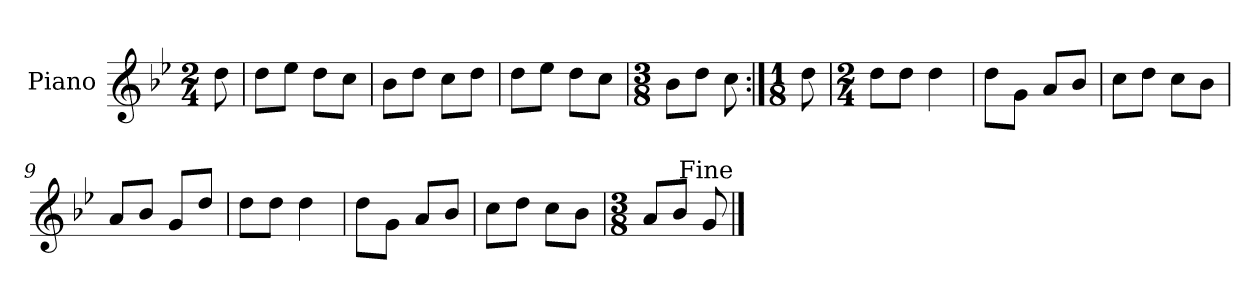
**kern
*part1
*staff1
*I"Piano
*I'Pno.
*clefG2
*k[b-e-]
*M2/4
=
8dd\
=1
8dd\L
8ee-\J
8dd\L
8cc\J
=2
8b-\L
8dd\J
8cc\L
8dd\J
=3
8dd\L
8ee-\J
8dd\L
8cc\J
=4
*M3/8
8b-\L
8dd\J
8cc\
=5:|!
*M1/8
8dd\
=6
*M2/4
8dd\L
8dd\J
4dd\
=7
8dd\L
8g\J
8a/L
8b-/J
=8
8cc\L
8dd\J
8cc\L
8b-\J
=9
8a/L
8b-/J
8g/L
8dd/J
!!LO:LB:g=z
=10
8dd\L
8dd\J
4dd\
=11
8dd\L
8g\J
8a/L
8b-/J
=12
8cc\L
8dd\J
8cc\L
8b-\J
=13
*M3/8
8a/L
8b-/J
8g/
!LO:TX:a:rj:t=Fine
==
*-
